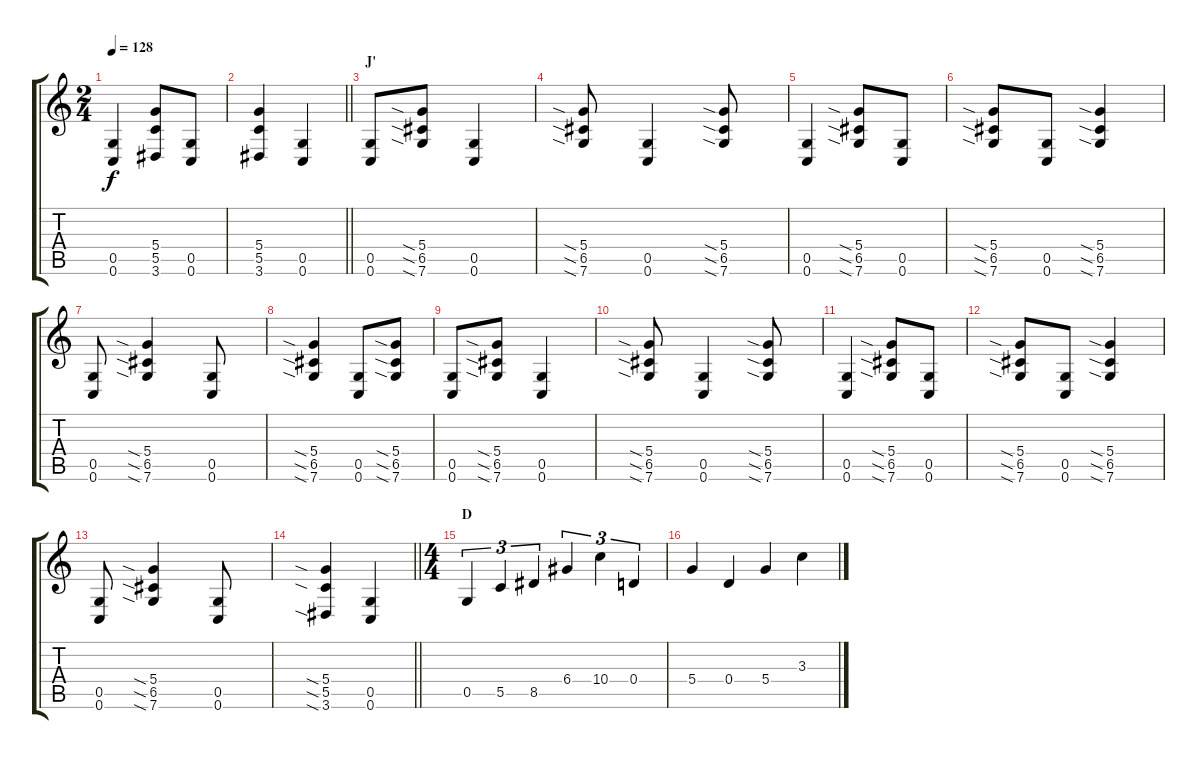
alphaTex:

\track "" {instrument distortionguitar}
\staff {score tabs}
\tuning (G4 E4 A3 D3 G2 C2) {hide}
\ts (2 4)
\tempo 128
\clef g2
\ks c
(0.5 0.6).4{dy f} (5.4 5.5 3.6).8 (0.5 0.6).8 |
\barLineRight lightlight
(5.4 5.5 3.6).4 (0.5 0.6).4 |
\section ("" "J'")
(0.5 0.6).8{volume 13} (5.4{sia} 6.5{sia} 7.6{sia}).8 (0.5 0.6).4 |
(5.4{sia} 6.5{sia} 7.6{sia}).8 (0.5 0.6).4 (5.4{sia} 6.5{sia} 7.6{sia}).8 |
(0.5 0.6).4 (5.4{sia} 6.5{sia} 7.6{sia}).8 (0.5 0.6).8 |
(5.4{sia} 6.5{sia} 7.6{sia}).8 (0.5 0.6).8 (5.4{sia} 6.5{sia} 7.6{sia}).4 |
(0.5 0.6).8 (5.4{sia} 6.5{sia} 7.6{sia}).4 (0.5 0.6).8 |
(5.4{sia} 6.5{sia} 7.6{sia}).4 (0.5 0.6).8 (5.4{sia} 6.5{sia} 7.6{sia}).8 |
(0.5 0.6).8 (5.4{sia} 6.5{sia} 7.6{sia}).8 (0.5 0.6).4 |
(5.4{sia} 6.5{sia} 7.6{sia}).8 (0.5 0.6).4 (5.4{sia} 6.5{sia} 7.6{sia}).8 |
(0.5 0.6).4 (5.4{sia} 6.5{sia} 7.6{sia}).8 (0.5 0.6).8 |
(5.4{sia} 6.5{sia} 7.6{sia}).8 (0.5 0.6).8 (5.4{sia} 6.5{sia} 7.6{sia}).4 |
(0.5 0.6).8 (5.4{sia} 6.5{sia} 7.6{sia}).4 (0.5 0.6).8 |
\barLineRight lightlight
(5.4{sia} 5.5{sia} 3.6{sia}).4 (0.5 0.6).4 |
\ts (4 4)
\section ("" "D")
0.5.4{tu (3 2)} 5.5.4{tu (3 2)} 8.5.4{tu (3 2)} 6.4.4{tu (3 2)} 10.4.4{tu (3 2)} 0.4.4{tu (3 2)} |
5.4.4 0.4.4 5.4.4 3.3.4
